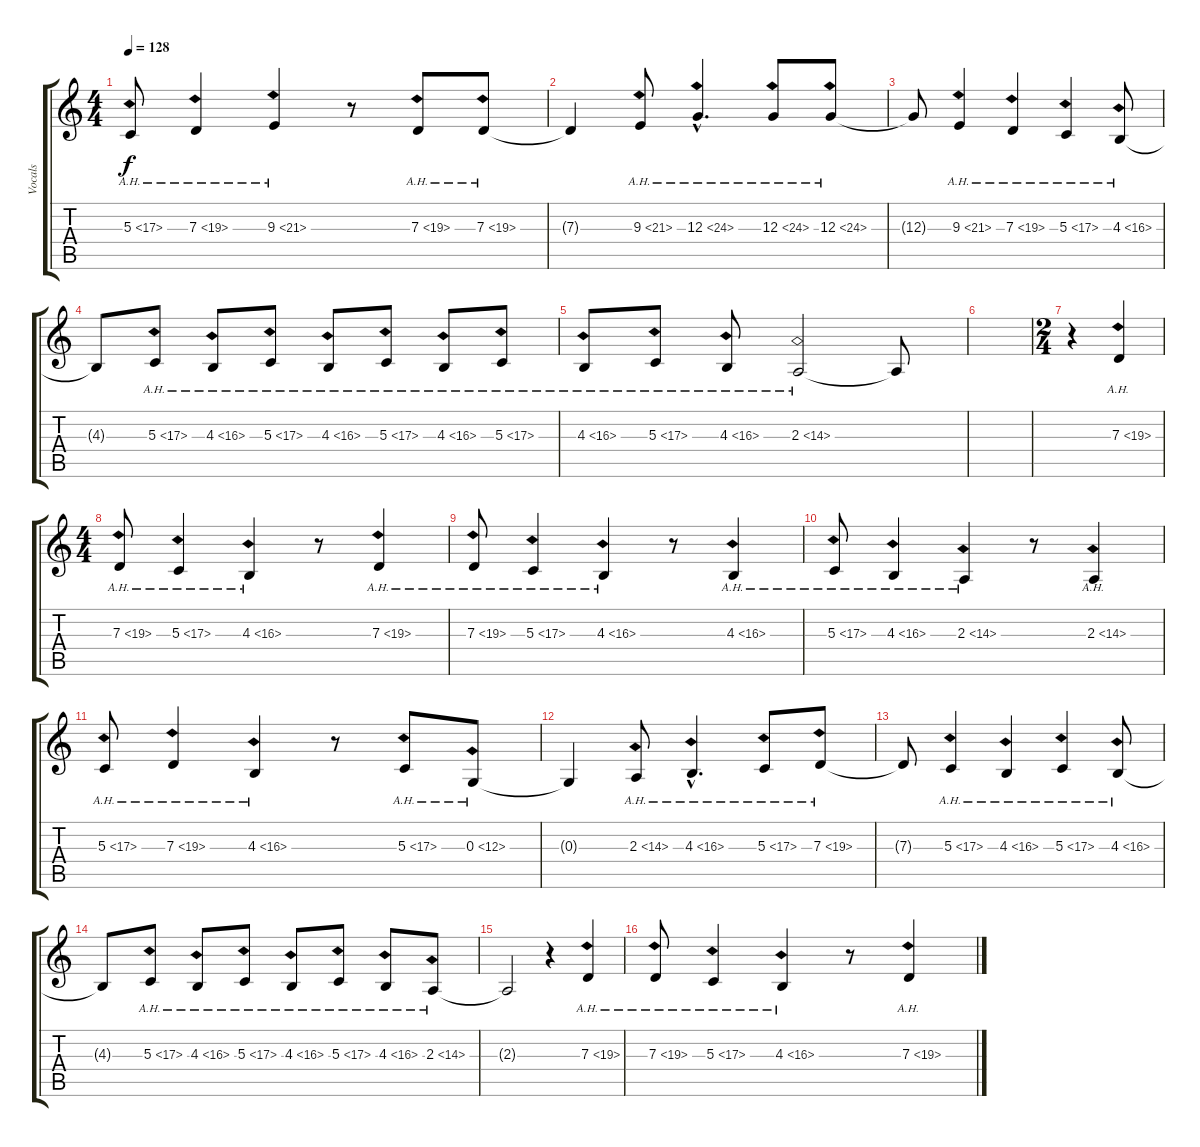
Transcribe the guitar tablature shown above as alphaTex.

\track ("Vocals" "Vocals") {instrument voiceoohs}
\staff {score tabs}
\tuning (E4 B3 G3 D3 A2 E2) {hide}
\ts (4 4)
\tempo 128
\clef g2
\ks c
5.3{ah 12}.8{dy f} 7.3{ah 12}.4 9.3{ah 12}.4 r.8 7.3{ah 12}.8 7.3{ah 12}.8 |
7.3{t}.4 9.3{ah 12}.8 12.3{ah 12 hac}.4{d} 12.3{ah 12}.8 12.3{ah 12}.8 |
12.3{t}.8 9.3{ah 12}.4 7.3{ah 12}.4 5.3{ah 12}.4 4.3{ah 12}.8 |
4.3{t}.8 5.3{ah 12}.8 4.3{ah 12}.8 5.3{ah 12}.8 4.3{ah 12}.8 5.3{ah 12}.8 4.3{ah 12}.8 5.3{ah 12}.8 |
4.3{ah 12}.8 5.3{ah 12}.8 4.3{ah 12}.8 2.3{ah 12}.2 2.3{t}.8 |
|
\ts (2 4)
r.4 7.3{ah 12}.4 |
\ts (4 4)
7.3{ah 12}.8 5.3{ah 12}.4 4.3{ah 12}.4 r.8 7.3{ah 12}.4 |
7.3{ah 12}.8 5.3{ah 12}.4 4.3{ah 12}.4 r.8 4.3{ah 12}.4 |
5.3{ah 12}.8 4.3{ah 12}.4 2.3{ah 12}.4 r.8 2.3{ah 12}.4 |
5.3{ah 12}.8 7.3{ah 12}.4 4.3{ah 12}.4 r.8 5.3{ah 12}.8 0.3{ah 12}.8 |
0.3{t}.4 2.3{ah 12}.8 4.3{ah 12 hac}.4{d} 5.3{ah 12}.8 7.3{ah 12}.8 |
7.3{t}.8 5.3{ah 12}.4 4.3{ah 12}.4 5.3{ah 12}.4 4.3{ah 12}.8 |
4.3{t}.8 5.3{ah 12}.8 4.3{ah 12}.8 5.3{ah 12}.8 4.3{ah 12}.8 5.3{ah 12}.8 4.3{ah 12}.8 2.3{ah 12}.8 |
2.3{t}.2 r.4 7.3{ah 12}.4 |
7.3{ah 12}.8 5.3{ah 12}.4 4.3{ah 12}.4 r.8 7.3{ah 12}.4
